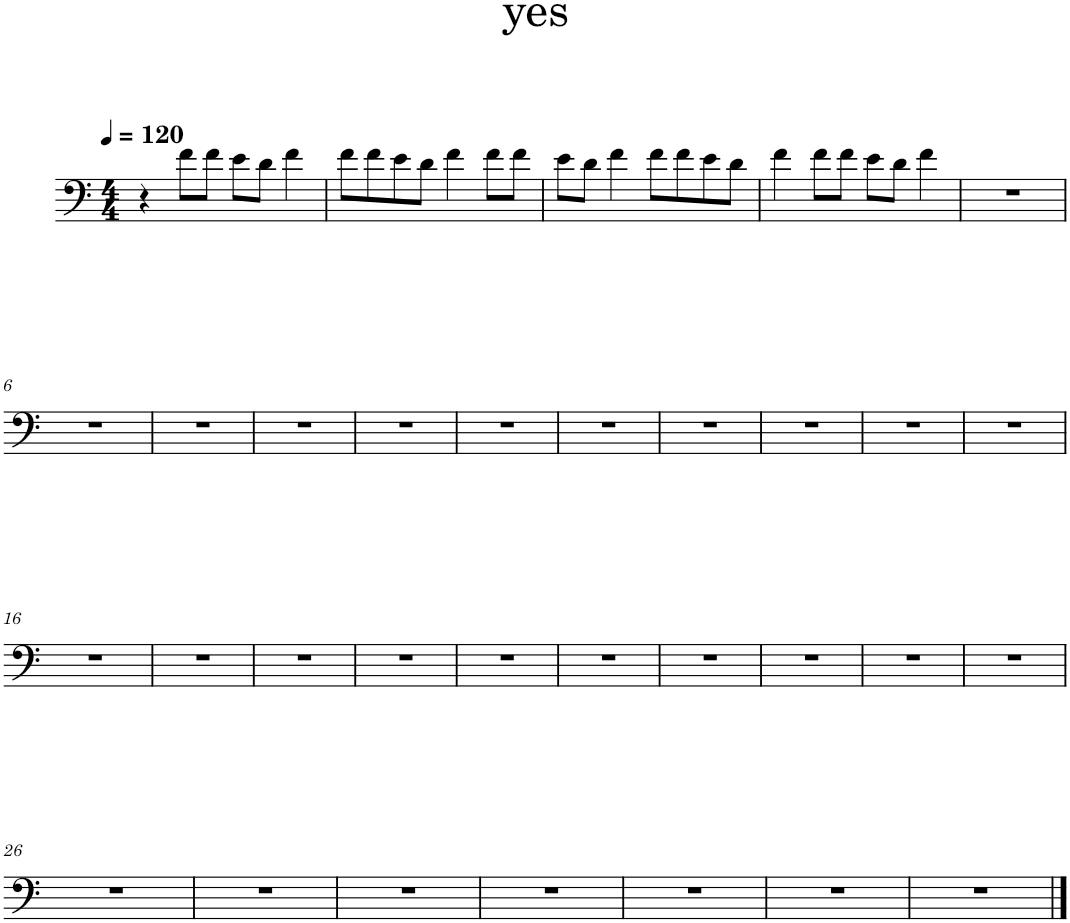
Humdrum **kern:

**kern
*part1
*staff1
*I"Trombone
*I'Tbn.
*clefF4
*k[]
*M4/4
*MM120
=1
4r
8f\L
8f\J
8e\L
8d\J
4f\
=2
8f\L
8f\
8e\
8d\J
4f\
8f\L
8f\J
=3
8e\L
8d\J
4f\
8f\L
8f\
8e\
8d\J
=4
4f\
8f\L
8f\J
8e\L
8d\J
4f\
=5
1r
!!LO:LB:g=z
=6
1r
=7
1r
=8
1r
=9
1r
=10
1r
=11
1r
=12
1r
=13
1r
=14
1r
=15
1r
!!LO:LB:g=z
=16
1r
=17
1r
=18
1r
=19
1r
=20
1r
=21
1r
=22
1r
=23
1r
=24
1r
=25
1r
!!LO:LB:g=z
=26
1r
=27
1r
=28
1r
=29
1r
=30
1r
=31
1r
=32
1r
==
*-
